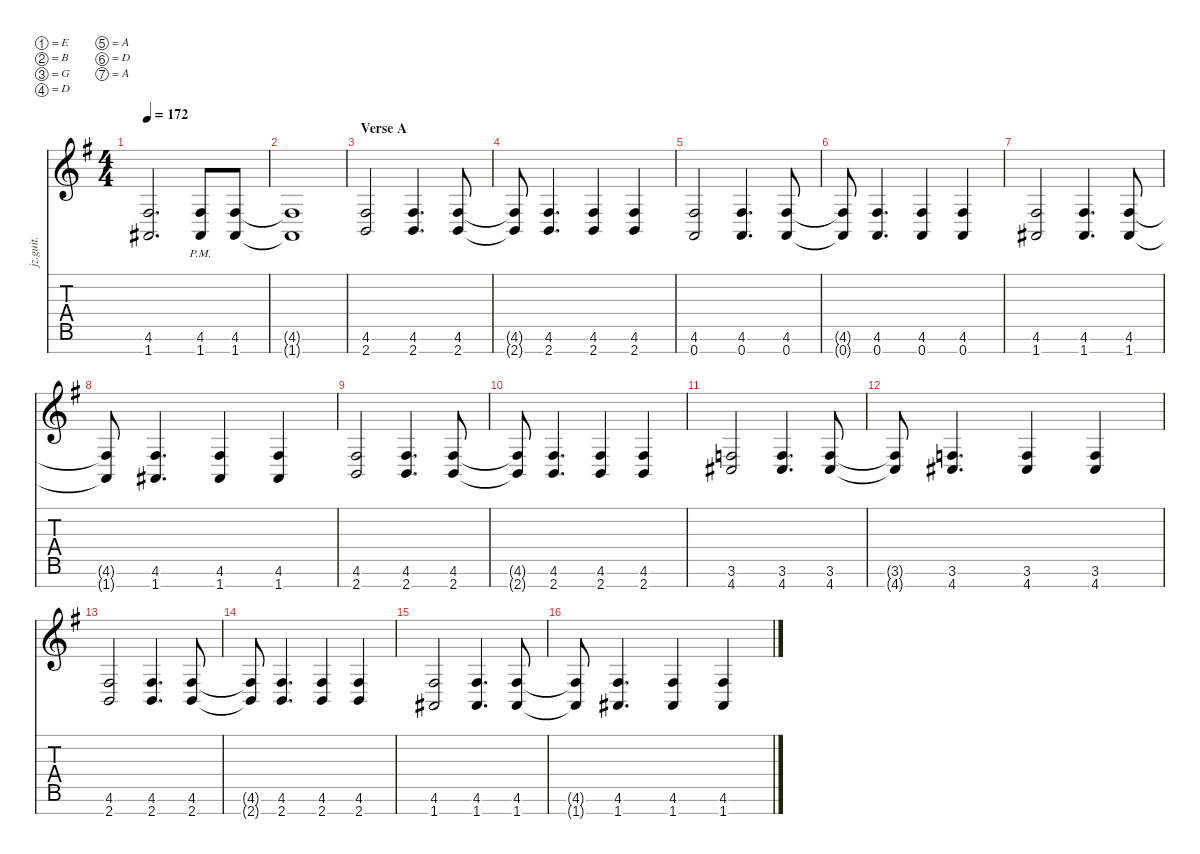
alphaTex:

\defaultSystemsLayout 4
\hideDynamics
\bracketExtendMode nobrackets
\otherSystemsTrackNameOrientation horizontal
\track ("Kaoru" "jz.guit.") {instrument overdrivenguitar}
\staff {score tabs}
\tuning (E4 B3 G3 D3 A2 D2 A1)
\ts (4 4)
\tempo 172
\clef g2
\ks eminor
(4.6{acc #} 1.7{acc #}).2{d dy mf beam Up} (4.6{pm acc #} 1.7{pm acc #}).8{beam Up} (4.6{acc #} 1.7{acc #}).8{beam Up} |
(4.6{t acc #} 1.7{t acc #}).1{beam Up} |
\section ("" "Verse A")
(2.7{acc forcenatural} 4.6{acc #}).2{beam Up} (2.7{acc forcenatural} 4.6{acc #}).4{d beam Up} (2.7{acc forcenatural} 4.6{acc #}).8{beam Up} |
(2.7{t acc forcenatural} 4.6{t acc #}).8{beam Up} (2.7{acc forcenatural} 4.6{acc #}).4{d beam Up} (2.7{acc forcenatural} 4.6{acc #}).4{beam Up} (2.7{acc forcenatural} 4.6{acc #}).4{beam Up} |
(0.7{acc forcenatural} 4.6{acc #}).2{beam Up} (0.7{acc forcenatural} 4.6{acc #}).4{d beam Up} (0.7{acc forcenatural} 4.6{acc #}).8{beam Up} |
(0.7{t acc forcenatural} 4.6{t acc #}).8{beam Up} (0.7{acc forcenatural} 4.6{acc #}).4{d beam Up} (0.7{acc forcenatural} 4.6{acc #}).4{beam Up} (0.7{acc forcenatural} 4.6{acc #}).4{beam Up} |
(1.7{acc #} 4.6{acc #}).2{beam Up} (1.7{acc #} 4.6{acc #}).4{d beam Up} (1.7{acc #} 4.6{acc #}).8{beam Up} |
(1.7{t acc #} 4.6{t acc #}).8{beam Up} (1.7{acc #} 4.6{acc #}).4{d beam Up} (1.7{acc #} 4.6{acc #}).4{beam Up} (1.7{acc #} 4.6{acc #}).4{beam Up} |
(2.7{acc forcenatural} 4.6{acc #}).2{beam Up} (2.7{acc forcenatural} 4.6{acc #}).4{d beam Up} (2.7{acc forcenatural} 4.6{acc #}).8{beam Up} |
(2.7{t acc forcenatural} 4.6{t acc #}).8{beam Up} (2.7{acc forcenatural} 4.6{acc #}).4{d beam Up} (2.7{acc forcenatural} 4.6{acc #}).4{beam Up} (2.7{acc forcenatural} 4.6{acc #}).4{beam Up} |
(4.7{acc #} 3.6{acc forcenatural}).2{beam Up} (4.7{acc #} 3.6{acc forcenatural}).4{d beam Up} (4.7{acc #} 3.6{acc forcenatural}).8{beam Up} |
(4.7{t acc #} 3.6{t acc forcenatural}).8{beam Up} (4.7{acc #} 3.6{acc forcenatural}).4{d beam Up} (4.7{acc #} 3.6{acc forcenatural}).4{beam Up} (4.7{acc #} 3.6{acc forcenatural}).4{beam Up} |
(2.7{acc forcenatural} 4.6{acc #}).2{beam Up} (2.7{acc forcenatural} 4.6{acc #}).4{d beam Up} (2.7{acc forcenatural} 4.6{acc #}).8{beam Up} |
(2.7{t acc forcenatural} 4.6{t acc #}).8{beam Up} (2.7{acc forcenatural} 4.6{acc #}).4{d beam Up} (2.7{acc forcenatural} 4.6{acc #}).4{beam Up} (2.7{acc forcenatural} 4.6{acc #}).4{beam Up} |
(1.7{acc #} 4.6{acc #}).2{beam Up} (1.7{acc #} 4.6{acc #}).4{d beam Up} (1.7{acc #} 4.6{acc #}).8{beam Up} |
(1.7{t acc #} 4.6{t acc #}).8{beam Up} (1.7{acc #} 4.6{acc #}).4{d beam Up} (1.7{acc #} 4.6{acc #}).4{beam Up} (1.7{acc #} 4.6{acc #}).4{beam Up}
